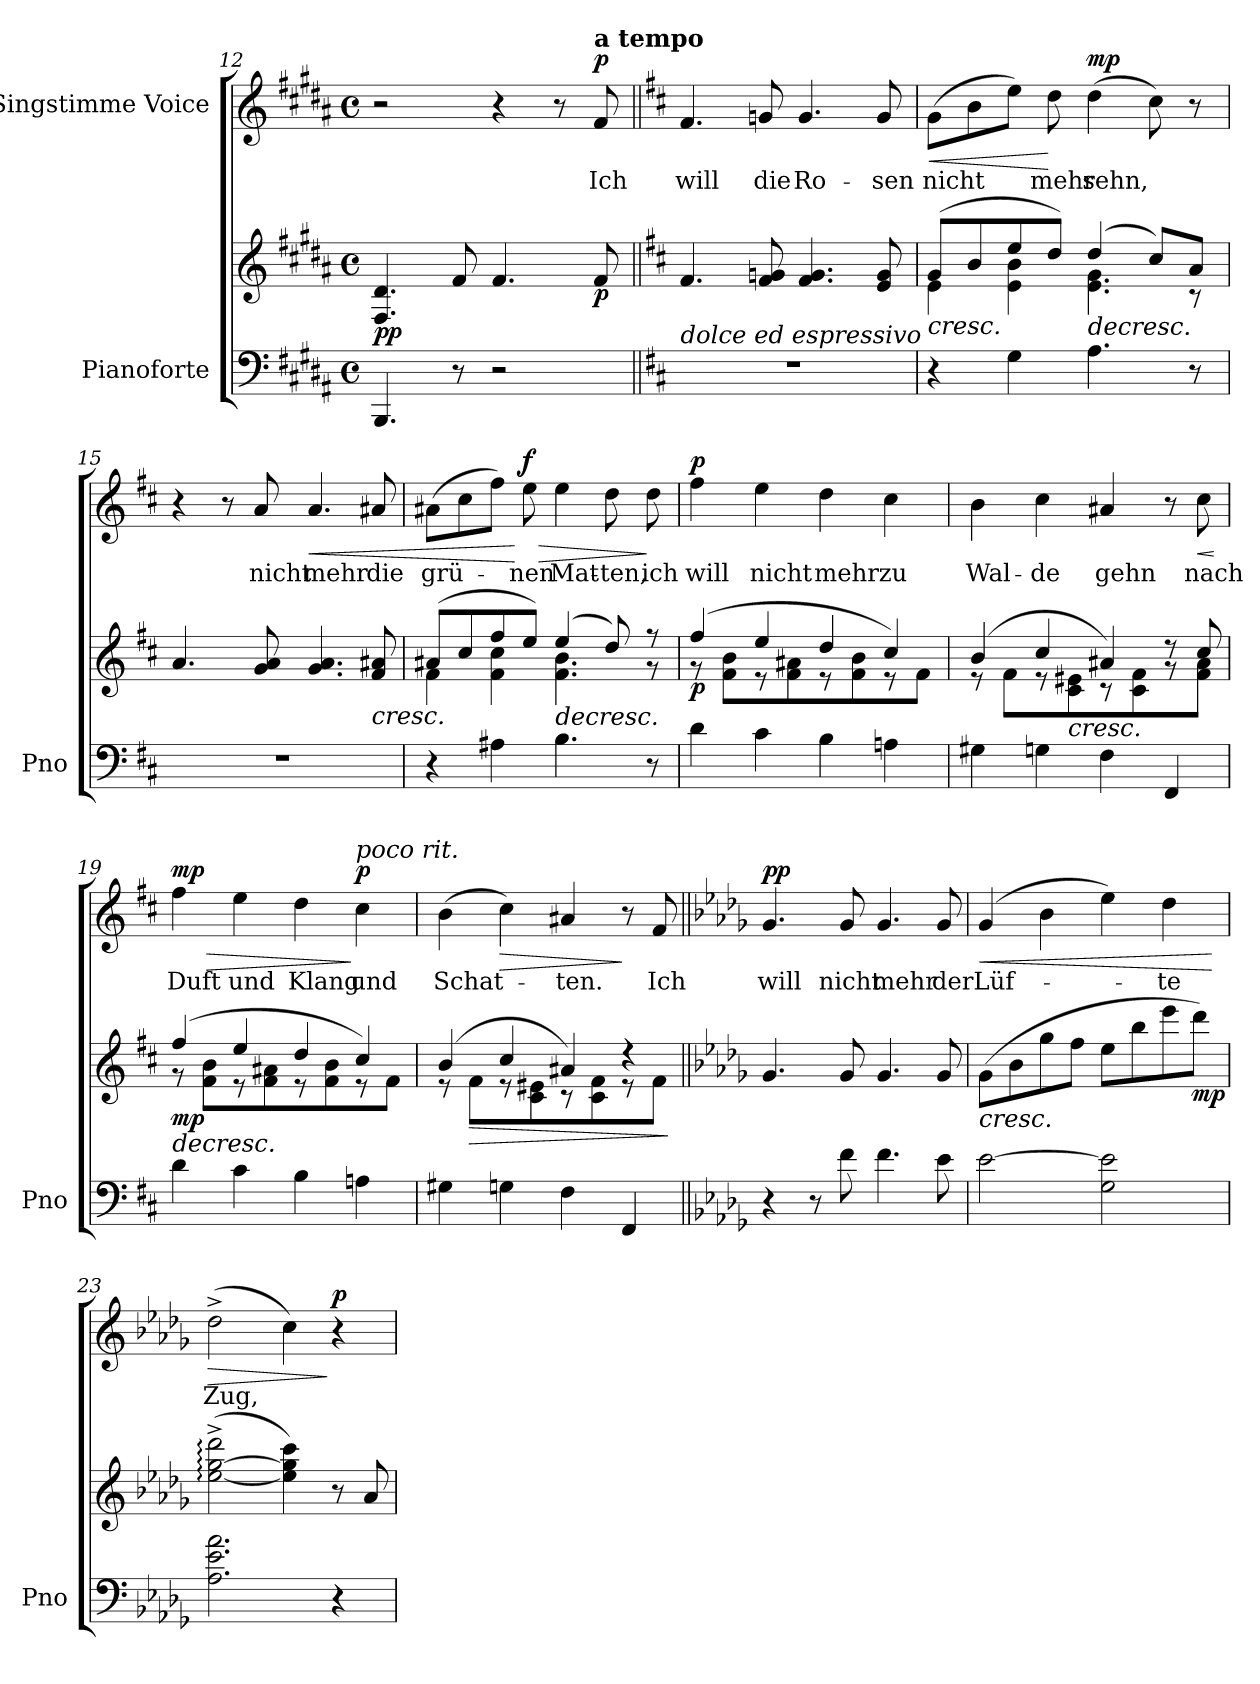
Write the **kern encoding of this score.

**kern	**kern	**dynam	**kern	**text	**dynam
*part2	*part2	*part2	*part1	*part1	*part1
*staff3	*staff2	*staff2/3	*staff1	*staff1	*staff1
*I"Pianoforte	*	*	*I"Singstimme Voice	*	*
*I'Pno	*	*	*	*	*
*clefF4	*clefG2	*	*clefG2	*	*
*k[f#c#g#d#a#]	*k[f#c#g#d#a#]	*	*k[f#c#g#d#a#]	*	*
*M4/4	*M4/4	*	*M4/4	*	*
*met(c)	*met(c)	*	*met(c)	*	*
*MM152	*MM152	*	*MM152	*	*
=12	=12	=12	=12	=12	=12
!	!	!LO:DY:b	!	!	!
*	*	*	*^	*	*
4.BBB/	4.F#/ 4.d#/	pp	2r	4.ryy	.	.
*	*	*	*MM146	*	*	*
8r	8f#/	.	.	2ryy	.	.
*	*	*	*MM144	*	*	*
2r	4.f#/	.	4r	.	.	.
*	*	*	*MM140	*	*	*
.	.	.	8r	.	.	.
!	!	!	!LO:TX:a:B:t=a tempo	!	!	!
!	!	!LO:DY:b	!	!	!LO:LY:b	!LO:DY:a
.	8f#/	p	8f#/	8ryy	Ich	p
*	*	*	*v	*v	*	*
!!LO:PB:g=z
=13||	=13||	=13||	=13||	=13||	=13||
*k[f#c#]	*k[f#c#]	*	*k[f#c#]	*	*
*	*	*	*^	*	*
!	!	!	!LO:TX:a:i:t=dolce ed espressivo	!	!	!
!LO:TX:a:i:t=dolce ed espressivo	!	!	!	!	!	!
!	!	!	!	!	!LO:LY:b	!
*	*	*	*v	*v	*	*
1r	4.f#/	.	4.f#/	will	.
!	!	!	!	!LO:LY:b	!
.	8f#/ 8gn/	.	8gn/	die	.
!	!	!	!	!LO:LY:b	!
.	4.f#/ 4.g/	.	4.g/	Ro-	.
!	!	!	!	!LO:LY:b	!
.	8e/ 8g/	.	8g/	-sen	.
=14	=14	=14	=14	=14	=14
!	!	!LO:HP:b	!	!LO:LY:b	!LO:HP:b
*	*^	*	*	*	*
4r	(>8g/L	4e\	<	(>8g\L	nicht	<
.	8b/	.	.	8b\	.	.
4G\	8ee/	4e\ 4b\	.	8ee\J)	.	.
!	!	!	!	!	!LO:LY:b	!
.	8dd/J)	.	.	8dd\	mehr	[
!	!	!	!LO:HP:b	!	!LO:LY:b	!LO:DY:a
4.A\	(>4dd/	4.e\ 4.g\	>	(>4dd\	sehn,	mp
.	8cc#/L)	.	.	8cc#\)	.	.
8r	8a/J	8r	.	8r	.	.
*	*v	*v	*	*	*	*
.	.	[	.	.	.
=15	=15	=15	=15	=15	=15
1r	4.a/	.	4r	.	.
.	.	.	8r	.	.
!	!	!	!	!LO:LY:b	!
.	8g/ 8a/	.	8a/	nicht	.
!	!	!	!	!LO:LY:b	!LO:HP:b
.	4.g/ 4.a/	.	4.a/	mehr	<
!	!	!LO:HP:b	!	!LO:LY:b	!
.	8f#/ 8a#X/	<	8a#X/	die	.
=16	=16	=16	=16	=16	=16
*	*^	*	*	*	*
!	!	!	!	!	!LO:LY:b	!
4r	(>8a#X/L	4f#\	.	(>8a#X\L	grü-	.
.	8cc#/	.	.	8cc#\	.	.
4A#X\	8ff#/	4f#\ 4cc#\	.	8ff#\J)	.	.
!	!	!	!	!	!LO:LY:b	!LO:HP:n=1:b
!	!	!	!	!	!	!LO:DY:n=1:a
.	8ee/J)	.	.	8ee\	-nen	[ > f
!	!	!	!LO:HP:n=1:b	!	!LO:LY:b	!
4.B\	(>4ee/	4.f#\ 4.b\	] >	4ee\	Mat-	.
!	!	!	!	!	!LO:LY:b	!
.	8dd/)	.	.	8dd\	-ten,	.
!	!	!	!	!	!LO:LY:b	!
8r	8r	8r	[	8dd\	ich	]
=17	=17	=17	=17	=17	=17	=17
!	!	!	!LO:DY:b	!	!LO:LY:b	!LO:DY:a
4d\	(>4ff#/	8r	p	4ff#\	will	p
.	.	8f#\ 8b\L	.	.	.	.
!	!	!	!	!	!LO:LY:b	!
4c#\	4ee/	8r	.	4ee\	nicht	.
.	.	8f#\ 8a#X\	.	.	.	.
!	!	!	!	!	!LO:LY:b	!
4B\	4dd/	8r	.	4dd\	mehr	.
.	.	8f#\ 8b\	.	.	.	.
!	!	!	!	!	!LO:LY:b	!
4An\	4cc#/)	8r	.	4cc#\	zu	.
.	.	8f#\J	.	.	.	.
!!LO:LB:g=z
=18	=18	=18	=18	=18	=18	=18
!	!	!	!	!	!LO:LY:b	!
4G#X\	(>4b/	8r	.	4b\	Wal-	.
.	.	8f#\L	.	.	.	.
!	!	!	!	!	!LO:LY:b	!
4Gn\	4cc#/	8r	.	4cc#\	-de	.
!	!	!	!LO:HP:b	!	!	!
.	.	8c#\ 8e#X\	<	.	.	.
!	!	!	!	!	!LO:LY:b	!
4F#\	4a#X/)	8r	.	4a#X/	gehn	.
.	.	8c#\ 8f#\	.	.	.	.
4FF#/	8r	8r	.	8r	.	.
!	!	!	!	!	!LO:LY:b	!LO:HP:b
.	8cc#/	8f#\ 8a#\J	.	8cc#\	nach	<
*	*v	*v	*	*	*	*
.	.	]	.	.	[
=19	=19	=19	=19	=19	=19
!	!	!LO:HP:b	!	!LO:LY:b	!LO:HP:b
*	*^	*	*	*	*
!	!	!	!LO:DY:n=1:b	!	!	!LO:DY:n=1:a
*	*	*	*	*^	*	*
4d\	(>4ff#/	8r	> mp	4ff#\	2..ryy	Duft	> mp
.	.	8f#\ 8b\L	.	.	.	.	.
!	!	!	!	!	!	!LO:LY:b	!
4c#\	4ee/	8r	.	4ee\	.	und	.
.	.	8f#\ 8a#X\	.	.	.	.	.
!	!	!	!	!	!	!LO:LY:b	!
4B\	4dd/	8r	[	4dd\	.	Klang	.
.	.	8f#\ 8b\	.	.	.	.	.
*	*	*	*	*MM168	*	*	*
!	!	!	!	!LO:TX:a:i:t=poco rit.	!	!	!
!	!	!	!	!	!	!LO:LY:b	!LO:DY:n=2:a
4An\	4cc#/)	8r	.	4cc#\	.	und	] p
*	*	*	*	*MM166	*	*	*
.	.	8f#\J	.	.	8ryy	.	.
*	*	*	*	*v	*v	*	*
=20	=20	=20	=20	=20	=20	=20
*	*	*	*	*MM164	*	*
*	*	*	*	*^	*	*
!	!	!	!	!	!	!LO:LY:b	!
*	*	*	*	*^	*^	*	*
4G#X\	(>4b/	8r	.	(>4b\	8ryy	4.ryy	2ryy	Schat-	.
*	*	*	*	*MM162	*	*	*	*	*
!	!	!	!LO:HP:b	!	!	!	!	!	!
.	.	8f#\L	>	.	2..ryy	.	.	.	.
*	*	*	*	*MM160	*	*	*	*	*
!	!	!	!	!	!	!	!	!	!LO:HP:b
4Gn\	4cc#/	8r	.	4cc#\)	.	.	.	.	>
*	*	*	*	*MM158	*	*	*	*	*
.	.	8c#\ 8e#X\	.	.	.	2ryy	.	.	.
*	*	*	*	*MM156	*	*	*	*	*
!	!	!	!	!	!	!	!	!LO:LY:b	!
4F#\	4a#X/)	8r	.	4a#X/	.	.	8ryy	-ten.	.
*	*	*	*	*MM154	*	*	*	*	*
.	.	8c#\ 8f#\	.	.	.	.	4.ryy	.	.
*	*	*	*	*MM152	*	*	*	*	*
4FF#/	4r	8r	.	8r	.	.	.	.	]
*	*	*	*	*MM150	*	*	*	*	*
!	!	!	!	!	!	!	!	!LO:LY:b	!
.	.	8f#\J	.	8f#/	.	8ryy	.	Ich	.
*	*v	*v	*	*	*	*	*	*	*
.	.	]	.	.	.	.	.	.
*	*	*	*v	*v	*v	*v	*	*
=21||	=21||	=21||	=21||	=21||	=21||
*k[b-e-a-d-g-]	*k[b-e-a-d-g-]	*	*k[b-e-a-d-g-]	*	*
*	*	*	*^	*	*
*	*	*	*	*^	*	*
*	*	*	*	*	*^	*	*
!	!	!	!LO:TX:a:B:t=sehr zart und innig	!	!	!	!	!
!	!	!LO:DY:b	!	!	!	!	!LO:LY:b	!
!	!	!LO:DY:n=1:b	!	!	!	!	!	!LO:DY:a
*	*	*	*v	*v	*v	*v	*	*
4r	4.g-/	pp other-dynamics	4.g-/	will	pp
8r	.	.	.	.	.
!	!	!	!	!LO:LY:b	!
8f\	8g-/	.	8g-/	nicht	.
!	!	!	!	!LO:LY:b	!
4.f\	4.g-/	.	4.g-/	mehr	.
!	!	!	!	!LO:LY:b	!
8e-\	8g-/	.	8g-/	der	.
=22	=22	=22	=22	=22	=22
!	!	!LO:HP:b	!	!LO:LY:b	!LO:HP:b
[2e-\	(>8g-\L	<	(>4g-/	Lüf-	<
.	8b-\	.	.	.	.
.	8gg-\	.	4b-\	.	.
.	8ff\J	.	.	.	.
2G-\ 2e-\]	8ee-\L	.	4ee-\)	.	.
.	8bb-\	.	.	.	.
!	!	!	!	!LO:LY:b	!
.	8eee-\	.	4dd-\	-te	.
!	!	!LO:DY:b	!	!	!
.	8ddd-\J)	mp	.	.	.
.	.	]	.	.	[
!!LO:LB:g=z
=23	=23	=23	=23	=23	=23
!	!	!	!	!LO:LY:b	!LO:HP:b
2.A-\ 2.e-\ 2.a-\	(>[2ee-\:^ [2gg-\:^ 2ddd-\:^	.	(>2dd-^\	Zug,	>
.	4ee-\] 4gg-\] 4ccc\)	.	4cc\)	.	.
!	!	!	!	!	!LO:DY:n=1:a
4r	8r	[	4r	.	] p
.	8a-/	.	.	.	.
=	=	=	=	=	=
*-	*-	*-	*-	*-	*-
